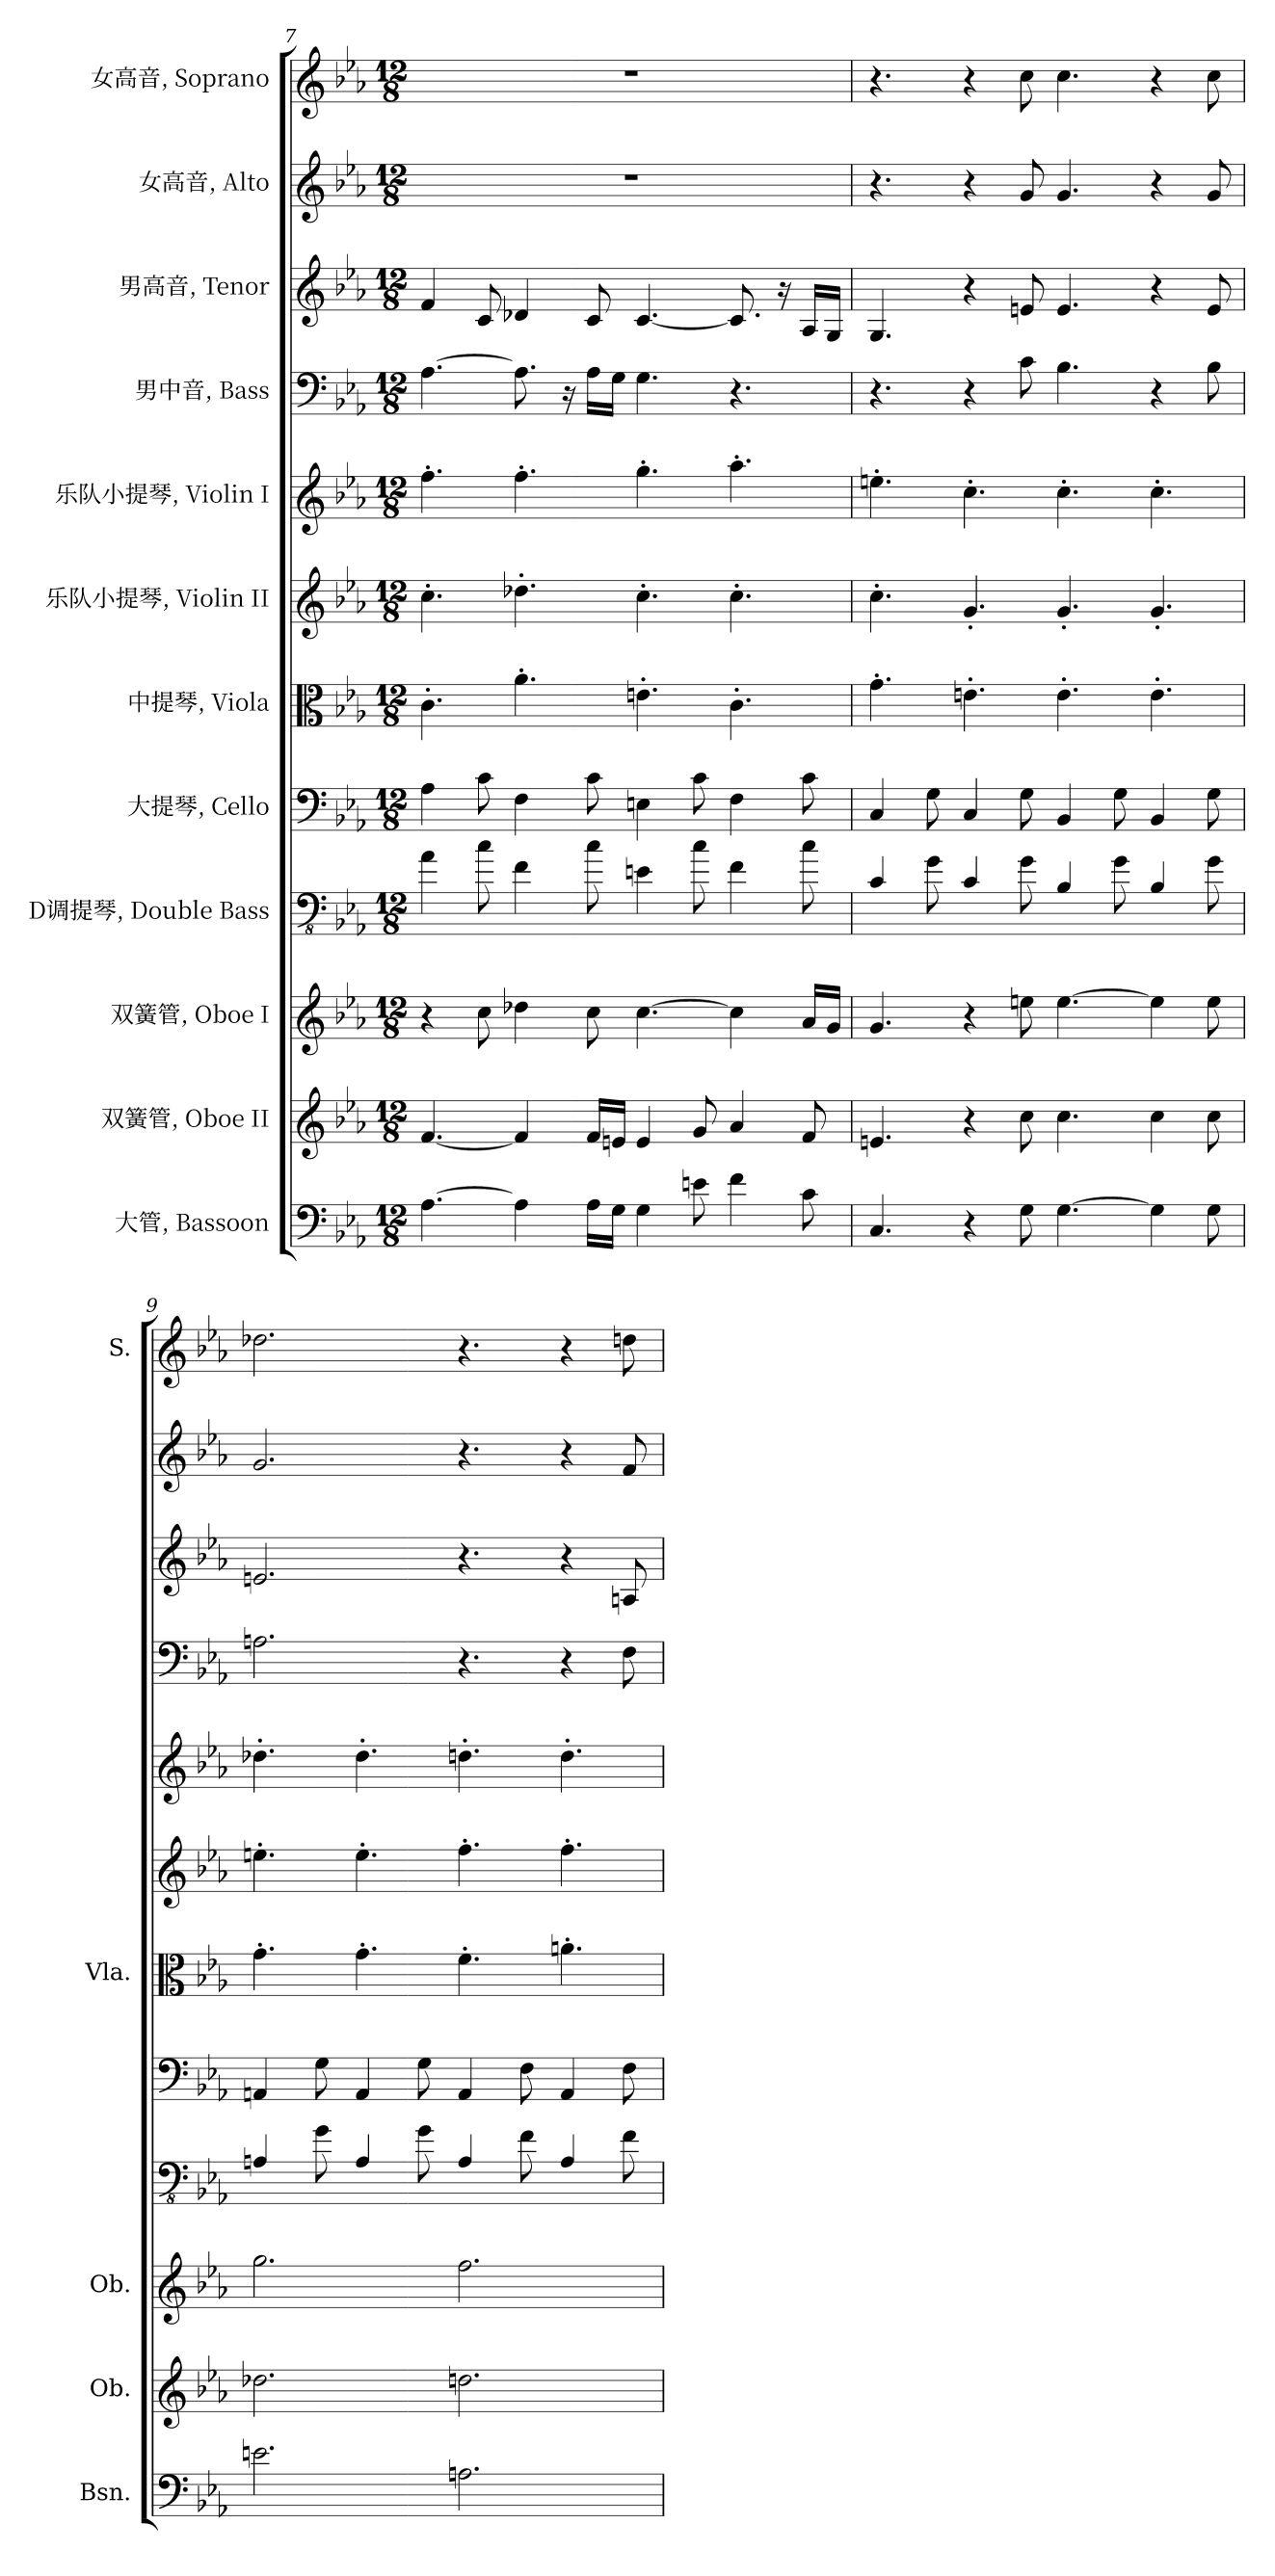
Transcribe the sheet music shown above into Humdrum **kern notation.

**kern	**kern	**kern	**kern	**kern	**kern	**kern	**kern	**kern	**kern	**kern	**kern
*part12	*part11	*part10	*part9	*part8	*part7	*part6	*part5	*part4	*part3	*part2	*part1
*staff12	*staff11	*staff10	*staff9	*staff8	*staff7	*staff6	*staff5	*staff4	*staff3	*staff2	*staff1
*I"大管, Bassoon	*I"双簧管, Oboe II	*I"双簧管, Oboe I	*I"D调提琴, Double Bass	*I"大提琴, Cello	*I"中提琴, Viola	*I"乐队小提琴, Violin II	*I"乐队小提琴, Violin I	*I"男中音, Bass	*I"男高音, Tenor	*I"女高音, Alto	*I"女高音, Soprano
*I'Bsn.	*I'Ob.	*I'Ob.	*	*	*I'Vla.	*	*	*	*	*	*I'S.
*clefF4	*clefG2	*clefG2	*clefFv4	*clefF4	*clefC3	*clefG2	*clefG2	*clefF4	*clefG2	*clefG2	*clefG2
*	*	*	*ITrd7c12	*	*	*	*	*	*	*	*
*k[b-e-a-]	*k[b-e-a-]	*k[b-e-a-]	*k[b-e-a-]	*k[b-e-a-]	*k[b-e-a-]	*k[b-e-a-]	*k[b-e-a-]	*k[b-e-a-]	*k[b-e-a-]	*k[b-e-a-]	*k[b-e-a-]
*M12/8	*M12/8	*M12/8	*M12/8	*M12/8	*M12/8	*M12/8	*M12/8	*M12/8	*M12/8	*M12/8	*M12/8
=7	=7	=7	=7	=7	=7	=7	=7	=7	=7	=7	=7
[4.A-\	[4.f/	4r	4AA-\	4A-\	4.c'\	4.cc'\	4.ff'\	[4.A-\	4f/	1.r	1.r
.	.	8cc\	8C\	8c\	.	.	.	.	8c/	.	.
4A-\]	4f/]	4dd-X\	4FF\	4F\	4.a-'\	4.dd-X'\	4.ff'\	8.A-\]	4d-X/	.	.
.	.	.	.	.	.	.	.	16r	.	.	.
16A-\LL	16f/LL	8cc\	8C\	8c\	.	.	.	16A-\LL	8c/	.	.
16G\JJ	16en/JJ	.	.	.	.	.	.	16G\JJ	.	.	.
4G\	4e/	[4.cc\	4EEn\	4En\	4.en'\	4.cc'\	4.gg'\	4.G\	[4.c/	.	.
8en\	8g/	.	8C\	8c\	.	.	.	.	.	.	.
4f\	4a-/	4cc\]	4FF\	4F\	4.c'\	4.cc'\	4.aa-'\	4.r	8.c/]	.	.
.	.	.	.	.	.	.	.	.	16r	.	.
8c\	8f/	16a-/LL	8C\	8c\	.	.	.	.	16A-/LL	.	.
.	.	16g/JJ	.	.	.	.	.	.	16G/JJ	.	.
=8	=8	=8	=8	=8	=8	=8	=8	=8	=8	=8	=8
4.C/	4.en/	4.g/	4CC/	4C/	4.g'\	4.cc'\	4.een'\	4.r	4.G/	4.r	4.r
.	.	.	8GG\	8G\	.	.	.	.	.	.	.
4r	4r	4r	4CC/	4C/	4.en'\	4.g'/	4.cc'\	4r	4r	4r	4r
8G\	8cc\	8een\	8GG\	8G\	.	.	.	8c\	8en/	8g/	8cc\
[4.G\	4.cc\	[4.ee\	4BBB-/	4BB-/	4.e'\	4.g'/	4.cc'\	4.B-\	4.e/	4.g/	4.cc\
.	.	.	8GG\	8G\	.	.	.	.	.	.	.
4G\]	4cc\	4ee\]	4BBB-/	4BB-/	4.e'\	4.g'/	4.cc'\	4r	4r	4r	4r
8G\	8cc\	8ee\	8GG\	8G\	.	.	.	8B-\	8e/	8g/	8cc\
!!LO:PB:g=z
=9	=9	=9	=9	=9	=9	=9	=9	=9	=9	=9	=9
2.en\	2.dd-X\	2.gg\	4AAAn/	4AAn/	4.g'\	4.een'\	4.dd-X'\	2.An\	2.en/	2.g/	2.dd-X\
.	.	.	8GG\	8G\	.	.	.	.	.	.	.
.	.	.	4AAA/	4AA/	4.g'\	4.ee'\	4.dd-'\	.	.	.	.
.	.	.	8GG\	8G\	.	.	.	.	.	.	.
2.An\	2.ddn\	2.ff\	4AAA/	4AA/	4.f'\	4.ff'\	4.ddn'\	4.r	4.r	4.r	4.r
.	.	.	8FF\	8F\	.	.	.	.	.	.	.
.	.	.	4AAA/	4AA/	4.an'\	4.ff'\	4.dd'\	4r	4r	4r	4r
.	.	.	8FF\	8F\	.	.	.	8F\	8An/	8f/	8ddn\
=	=	=	=	=	=	=	=	=	=	=	=
*-	*-	*-	*-	*-	*-	*-	*-	*-	*-	*-	*-
